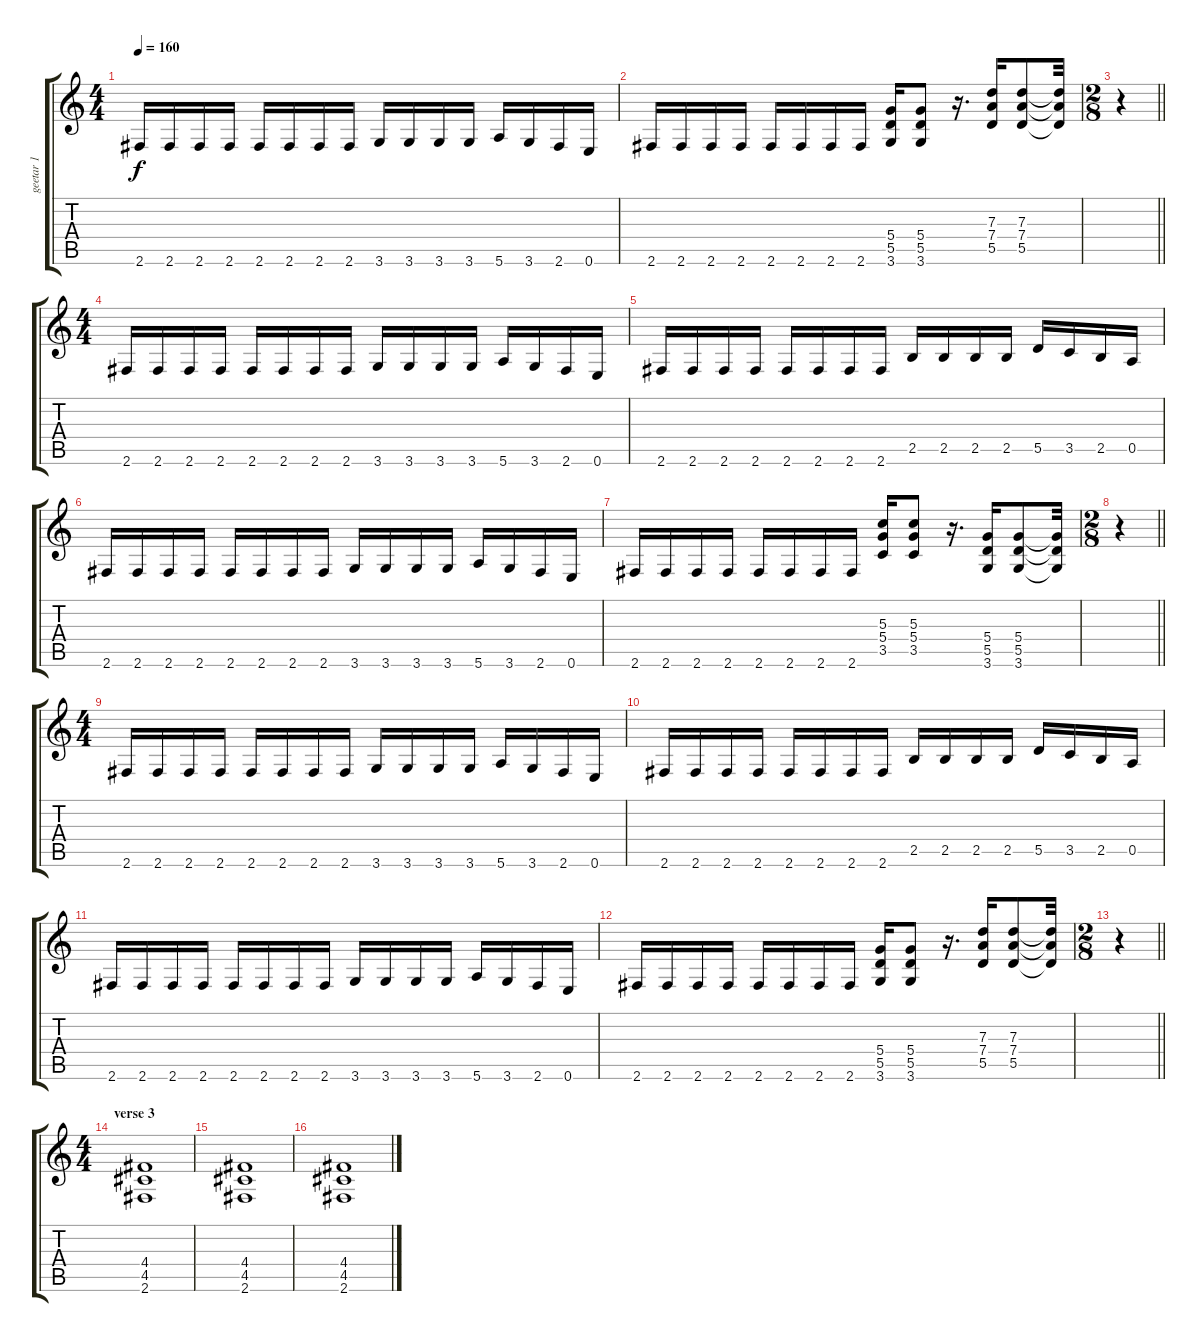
\track ("geetar 1" "geetar 1") {instrument distortionguitar}
\staff {score tabs}
\tuning (E4 B3 G3 D3 A2 E2) {hide}
\ts (4 4)
\tempo 160
\clef g2
\ks c
2.6.16{dy f} 2.6.16 2.6.16 2.6.16 2.6.16 2.6.16 2.6.16 2.6.16 3.6.16 3.6.16 3.6.16 3.6.16 5.6.16 3.6.16 2.6.16 0.6.16 |
2.6.16 2.6.16 2.6.16 2.6.16 2.6.16 2.6.16 2.6.16 2.6.16 (5.4 5.5 3.6).16 (5.4 5.5 3.6).8 r.16{d} (7.3 7.4 5.5).16 (7.3 7.4 5.5).8 (7.3{t} 7.4{t} 5.5{t}).32 |
\ts (2 8)
\barLineRight lightlight
r.4 |
\ts (4 4)
2.6.16 2.6.16 2.6.16 2.6.16 2.6.16 2.6.16 2.6.16 2.6.16 3.6.16 3.6.16 3.6.16 3.6.16 5.6.16 3.6.16 2.6.16 0.6.16 |
2.6.16 2.6.16 2.6.16 2.6.16 2.6.16 2.6.16 2.6.16 2.6.16 2.5.16 2.5.16 2.5.16 2.5.16 5.5.16 3.5.16 2.5.16 0.5.16 |
2.6.16 2.6.16 2.6.16 2.6.16 2.6.16 2.6.16 2.6.16 2.6.16 3.6.16 3.6.16 3.6.16 3.6.16 5.6.16 3.6.16 2.6.16 0.6.16 |
2.6.16 2.6.16 2.6.16 2.6.16 2.6.16 2.6.16 2.6.16 2.6.16 (5.3 5.4 3.5).16 (5.3 5.4 3.5).8 r.16{d} (5.4 5.5 3.6).16 (5.4 5.5 3.6).8 (5.4{t} 5.5{t} 3.6{t}).32 |
\ts (2 8)
\barLineRight lightlight
r.4 |
\ts (4 4)
2.6.16 2.6.16 2.6.16 2.6.16 2.6.16 2.6.16 2.6.16 2.6.16 3.6.16 3.6.16 3.6.16 3.6.16 5.6.16 3.6.16 2.6.16 0.6.16 |
2.6.16 2.6.16 2.6.16 2.6.16 2.6.16 2.6.16 2.6.16 2.6.16 2.5.16 2.5.16 2.5.16 2.5.16 5.5.16 3.5.16 2.5.16 0.5.16 |
2.6.16 2.6.16 2.6.16 2.6.16 2.6.16 2.6.16 2.6.16 2.6.16 3.6.16 3.6.16 3.6.16 3.6.16 5.6.16 3.6.16 2.6.16 0.6.16 |
2.6.16 2.6.16 2.6.16 2.6.16 2.6.16 2.6.16 2.6.16 2.6.16 (5.4 5.5 3.6).16 (5.4 5.5 3.6).8 r.16{d} (7.3 7.4 5.5).16 (7.3 7.4 5.5).8 (7.3{t} 7.4{t} 5.5{t}).32 |
\ts (2 8)
\barLineRight lightlight
r.4 |
\ts (4 4)
\section ("" "verse 3")
(4.4 4.5 2.6).1 |
(4.4 4.5 2.6).1 |
(4.4 4.5 2.6).1
